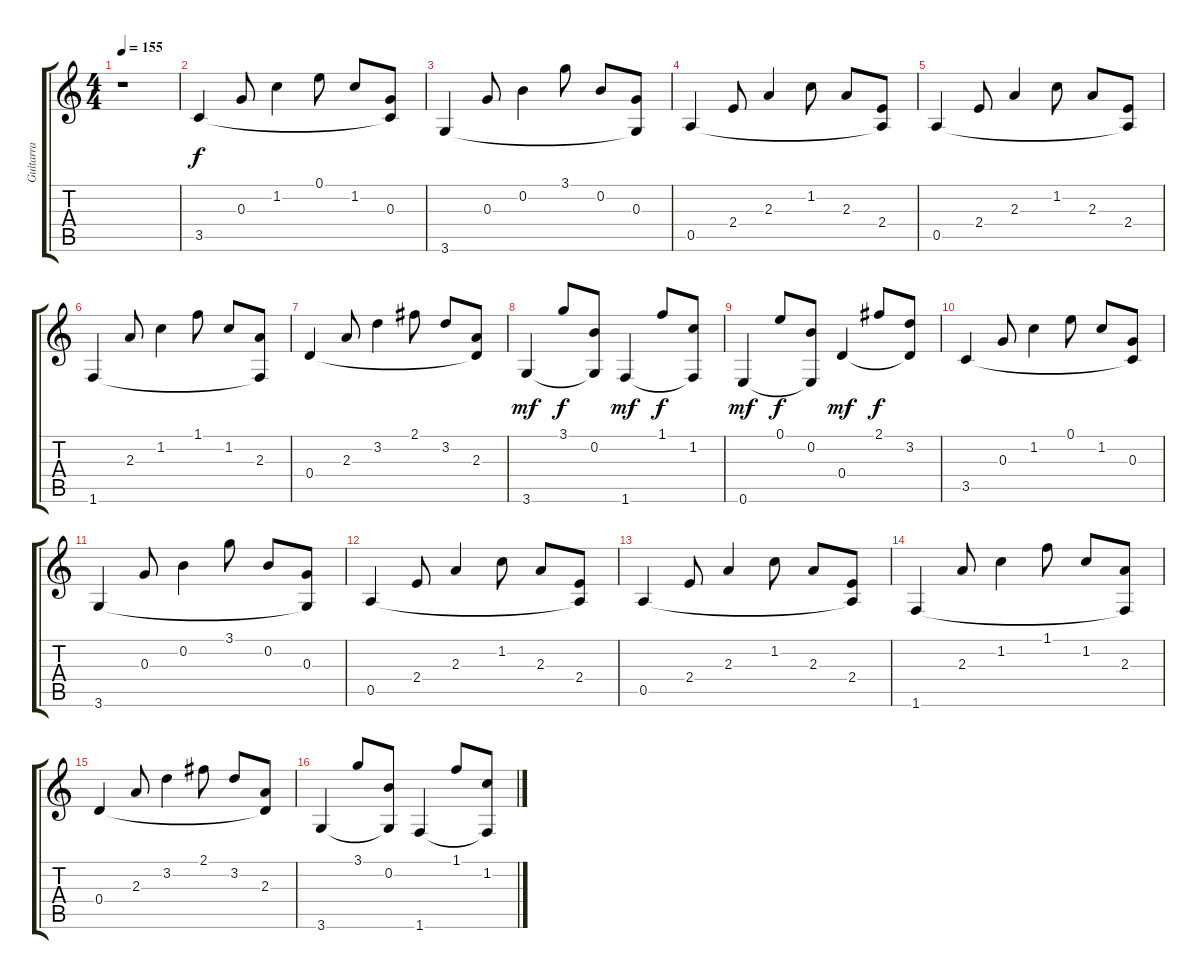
\track ("Guitarra" "Guitarra") {instrument acousticguitarsteel}
\staff {score tabs}
\tuning (E4 B3 G3 D3 A2 E2) {hide}
\ts (4 4)
\tempo 155
\clef g2
\ks c
r.1{dy f instrument acousticguitarsteel} |
3.5.4 0.3.8 1.2.4 0.1.8 1.2.8 (0.3 3.5{t}).8 |
3.6.4 0.3.8 0.2.4 3.1.8 0.2.8 (0.3 3.6{t}).8 |
0.5.4 2.4.8 2.3.4 1.2.8 2.3.8 (2.4 0.5{t}).8 |
0.5.4 2.4.8 2.3.4 1.2.8 2.3.8 (2.4 0.5{t}).8 |
1.6.4 2.3.8 1.2.4 1.1.8 1.2.8 (2.3 1.6{t}).8 |
0.4.4 2.3.8 3.2.4 2.1.8 3.2.8 (2.3 0.4{t}).8 |
3.6.4{dy mf} 3.1.8{dy f} (0.2 3.6{t}).8 1.6.4{dy mf} 1.1.8{dy f} (1.2 1.6{t}).8 |
0.6.4{dy mf} 0.1.8{dy f} (0.2 0.6{t}).8 0.4.4{dy mf} 2.1.8{dy f} (3.2 0.4{t}).8 |
3.5.4 0.3.8 1.2.4 0.1.8 1.2.8 (0.3 3.5{t}).8 |
3.6.4 0.3.8 0.2.4 3.1.8 0.2.8 (0.3 3.6{t}).8 |
0.5.4 2.4.8 2.3.4 1.2.8 2.3.8 (2.4 0.5{t}).8 |
0.5.4 2.4.8 2.3.4 1.2.8 2.3.8 (2.4 0.5{t}).8 |
1.6.4 2.3.8 1.2.4 1.1.8 1.2.8 (2.3 1.6{t}).8 |
0.4.4 2.3.8 3.2.4 2.1.8 3.2.8 (2.3 0.4{t}).8 |
3.6.4 3.1.8 (0.2 3.6{t}).8 1.6.4 1.1.8 (1.2 1.6{t}).8
